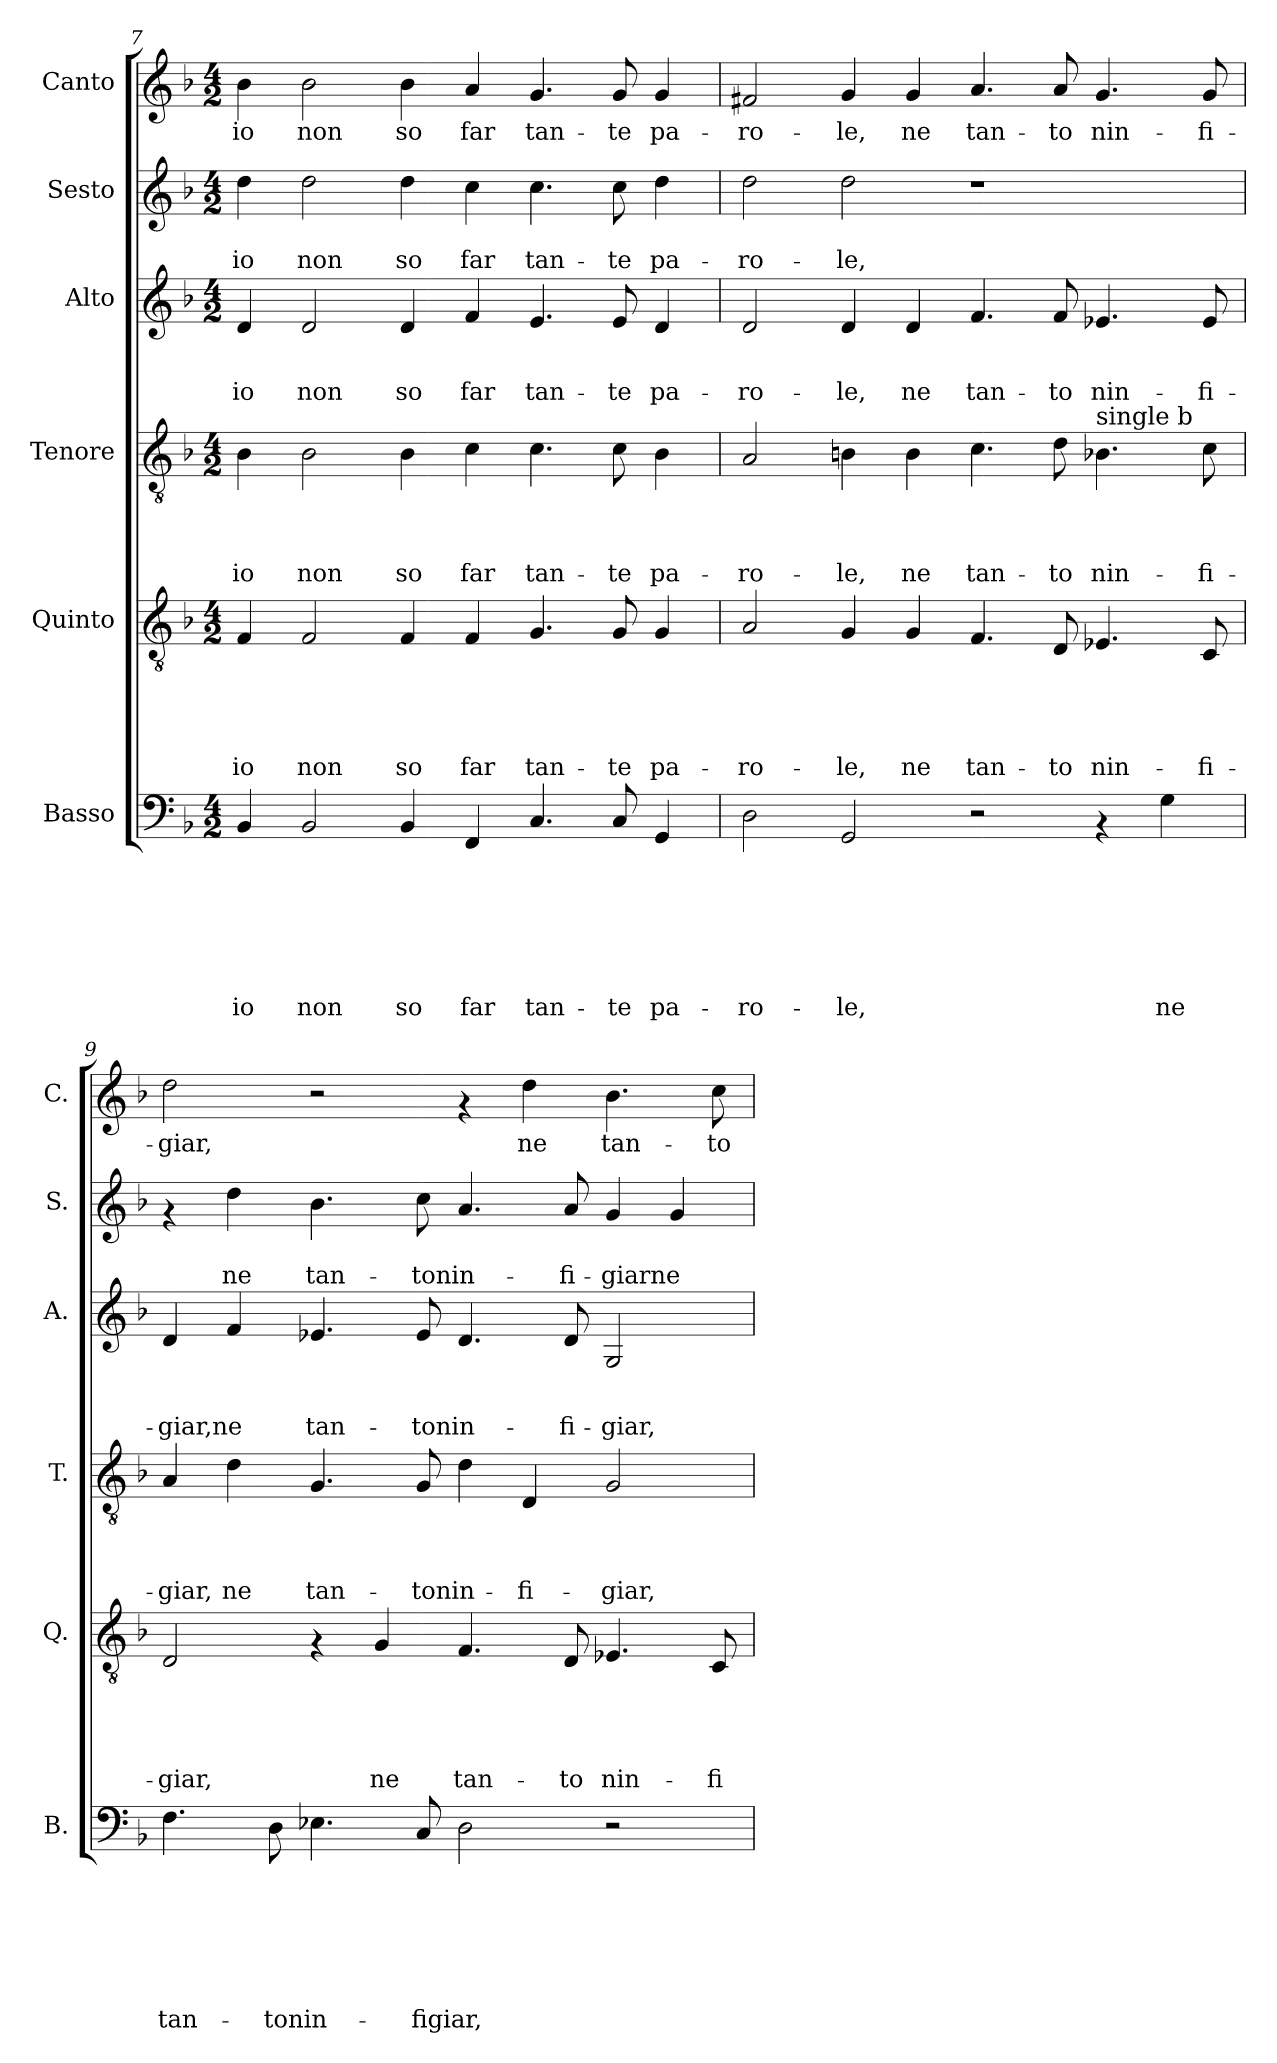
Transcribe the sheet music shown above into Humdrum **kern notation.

**kern	**text	**text	**text	**text	**text	**text	**text	**kern	**text	**text	**text	**text	**text	**kern	**text	**text	**text	**text	**kern	**text	**text	**text	**kern	**text	**text	**kern	**text
*part6	*part6	*part6	*part6	*part6	*part6	*part6	*part6	*part5	*part5	*part5	*part5	*part5	*part5	*part4	*part4	*part4	*part4	*part4	*part3	*part3	*part3	*part3	*part2	*part2	*part2	*part1	*part1
*staff6	*staff6	*staff6	*staff6	*staff6	*staff6	*staff6	*staff6	*staff5	*staff5	*staff5	*staff5	*staff5	*staff5	*staff4	*staff4	*staff4	*staff4	*staff4	*staff3	*staff3	*staff3	*staff3	*staff2	*staff2	*staff2	*staff1	*staff1
*I"Basso	*	*	*	*	*	*	*	*I"Quinto	*	*	*	*	*	*I"Tenore	*	*	*	*	*I"Alto	*	*	*	*I"Sesto	*	*	*I"Canto	*
*I'B.	*	*	*	*	*	*	*	*I'Q.	*	*	*	*	*	*I'T.	*	*	*	*	*I'A.	*	*	*	*I'S.	*	*	*I'C.	*
*clefF4	*	*	*	*	*	*	*	*clefGv2	*	*	*	*	*	*clefGv2	*	*	*	*	*clefG2	*	*	*	*clefG2	*	*	*clefG2	*
*k[b-]	*	*	*	*	*	*	*	*k[b-]	*	*	*	*	*	*k[b-]	*	*	*	*	*k[b-]	*	*	*	*k[b-]	*	*	*k[b-]	*
*F:	*	*	*	*	*	*	*	*F:	*	*	*	*	*	*F:	*	*	*	*	*F:	*	*	*	*F:	*	*	*F:	*
*M4/2	*	*	*	*	*	*	*	*M4/2	*	*	*	*	*	*M4/2	*	*	*	*	*M4/2	*	*	*	*M4/2	*	*	*M4/2	*
=7	=7	=7	=7	=7	=7	=7	=7	=7	=7	=7	=7	=7	=7	=7	=7	=7	=7	=7	=7	=7	=7	=7	=7	=7	=7	=7	=7
!	!	!	!	!	!	!	!LO:LY:b:rj	!	!	!	!	!	!LO:LY:b	!	!	!	!	!LO:LY:b	!	!	!	!LO:LY:b	!	!	!LO:LY:b	!	!LO:LY:b
4BB-/	.	.	.	.	.	.	io	4F/	.	.	.	.	io	4B-\	.	.	.	io	4d/	.	.	io	4dd\	.	io	4b-\	io
!	!	!	!	!	!	!	!LO:LY:b:rj	!	!	!	!	!	!LO:LY:b	!	!	!	!	!LO:LY:b	!	!	!	!LO:LY:b	!	!	!LO:LY:b	!	!LO:LY:b
2BB-/	.	.	.	.	.	.	non	2F/	.	.	.	.	non	2B-\	.	.	.	non	2d/	.	.	non	2dd\	.	non	2b-\	non
!	!	!	!	!	!	!	!LO:LY:b:rj	!	!	!	!	!	!LO:LY:b	!	!	!	!	!LO:LY:b	!	!	!	!LO:LY:b	!	!	!LO:LY:b	!	!LO:LY:b
4BB-/	.	.	.	.	.	.	so	4F/	.	.	.	.	so	4B-\	.	.	.	so	4d/	.	.	so	4dd\	.	so	4b-\	so
!	!	!	!	!	!	!	!LO:LY:b:rj	!	!	!	!	!	!LO:LY:b	!	!	!	!	!LO:LY:b	!	!	!	!LO:LY:b	!	!	!LO:LY:b	!	!LO:LY:b
4FF/	.	.	.	.	.	.	far	4F/	.	.	.	.	far	4c\	.	.	.	far	4f/	.	.	far	4cc\	.	far	4a/	far
!	!	!	!	!	!	!	!LO:LY:b:rj	!	!	!	!	!	!LO:LY:b	!	!	!	!	!LO:LY:b	!	!	!	!LO:LY:b	!	!	!LO:LY:b	!	!LO:LY:b
4.C/	.	.	.	.	.	.	tan-	4.G/	.	.	.	.	tan-	4.c\	.	.	.	tan-	4.e/	.	.	tan-	4.cc\	.	tan-	4.g/	tan-
!	!	!	!	!	!	!	!LO:LY:b:rj	!	!	!	!	!	!LO:LY:b	!	!	!	!	!LO:LY:b	!	!	!	!LO:LY:b	!	!	!LO:LY:b	!	!LO:LY:b
8C/	.	.	.	.	.	.	-te	8G/	.	.	.	.	-te	8c\	.	.	.	-te	8e/	.	.	-te	8cc\	.	-te	8g/	-te
!	!	!	!	!	!	!	!LO:LY:b:rj	!	!	!	!	!	!LO:LY:b	!	!	!	!	!LO:LY:b	!	!	!	!LO:LY:b	!	!	!LO:LY:b	!	!LO:LY:b
4GG/	.	.	.	.	.	.	pa-	4G/	.	.	.	.	pa-	4B-\	.	.	.	pa-	4d/	.	.	pa-	4dd\	.	pa-	4g/	pa-
!!LO:PB:g=z
=8	=8	=8	=8	=8	=8	=8	=8	=8	=8	=8	=8	=8	=8	=8	=8	=8	=8	=8	=8	=8	=8	=8	=8	=8	=8	=8	=8
!	!	!	!	!	!	!	!LO:LY:b:rj	!	!	!	!	!	!LO:LY:b	!	!	!	!	!LO:LY:b	!	!	!	!LO:LY:b	!	!	!LO:LY:b	!	!LO:LY:b
2D\	.	.	.	.	.	.	-ro-	2A/	.	.	.	.	-ro-	2A/	.	.	.	-ro-	2d/	.	.	-ro-	2dd\	.	-ro-	2f#X/	-ro-
!	!	!	!	!	!	!	!LO:LY:b:rj	!	!	!	!	!	!LO:LY:b	!	!	!	!	!LO:LY:b	!	!	!	!LO:LY:b	!	!	!LO:LY:b	!	!LO:LY:b
2GG/	.	.	.	.	.	.	-le,	4G/	.	.	.	.	-le,	4Bn\	.	.	.	-le,	4d/	.	.	-le,	2dd\	.	-le,	4g/	-le,
!	!	!	!	!	!	!	!	!	!	!	!	!	!LO:LY:b	!	!	!	!	!LO:LY:b	!	!	!	!LO:LY:b	!	!	!	!	!LO:LY:b
.	.	.	.	.	.	.	.	4G/	.	.	.	.	ne	4B\	.	.	.	ne	4d/	.	.	ne	.	.	.	4g/	ne
!	!	!	!	!	!	!	!	!	!	!	!	!	!LO:LY:b	!	!	!	!	!LO:LY:b	!	!	!	!LO:LY:b	!	!	!	!	!LO:LY:b
2r	.	.	.	.	.	.	.	4.F/	.	.	.	.	tan-	4.c\	.	.	.	tan-	4.f/	.	.	tan-	1r	.	.	4.a/	tan-
!	!	!	!	!	!	!	!	!	!	!	!	!	!LO:LY:b	!	!	!	!	!LO:LY:b	!	!	!	!LO:LY:b	!	!	!	!	!LO:LY:b
.	.	.	.	.	.	.	.	8D/	.	.	.	.	-to	8d\	.	.	.	-to	8f/	.	.	-to	.	.	.	8a/	-to
!	!	!	!	!	!	!	!	!	!	!	!	!	!	!LO:TX:a:t=single b	!	!	!	!	!	!	!	!	!	!	!	!	!
!	!	!	!	!	!	!	!	!	!	!	!	!	!LO:LY:b	!	!	!	!	!LO:LY:b	!	!	!	!LO:LY:b	!	!	!	!	!LO:LY:b
4rAA	.	.	.	.	.	.	.	4.E-X/	.	.	.	.	nin-	4.B-\	.	.	.	nin-	4.e-X/	.	.	nin-	.	.	.	4.g/	nin-
!	!	!	!	!	!	!	!LO:LY:b:rj	!	!	!	!	!	!	!	!	!	!	!	!	!	!	!	!	!	!	!	!
4G\	.	.	.	.	.	.	ne	.	.	.	.	.	.	.	.	.	.	.	.	.	.	.	.	.	.	.	.
!	!	!	!	!	!	!	!	!	!	!	!	!	!LO:LY:b	!	!	!	!	!LO:LY:b	!	!	!	!LO:LY:b	!	!	!	!	!LO:LY:b
.	.	.	.	.	.	.	.	8C/	.	.	.	.	-fi-	8c\	.	.	.	-fi-	8e-/	.	.	-fi-	.	.	.	8g/	-fi-
=9	=9	=9	=9	=9	=9	=9	=9	=9	=9	=9	=9	=9	=9	=9	=9	=9	=9	=9	=9	=9	=9	=9	=9	=9	=9	=9	=9
!	!	!	!	!	!	!	!LO:LY:b:rj	!	!	!	!	!	!LO:LY:b	!	!	!	!	!LO:LY:b	!	!	!	!LO:LY:b	!	!	!	!	!LO:LY:b
4.F\	.	.	.	.	.	.	tan-	2D/	.	.	.	.	-giar,	4A/	.	.	.	-giar,	4d/	.	.	-giar,ne	4rf	.	.	2dd\	-giar,
!	!	!	!	!	!	!	!	!	!	!	!	!	!	!	!	!	!	!LO:LY:b	!	!	!	!	!	!	!LO:LY:b	!	!
.	.	.	.	.	.	.	.	.	.	.	.	.	.	4d\	.	.	.	ne	4f/	.	.	.	4dd\	.	ne	.	.
!	!	!	!	!	!	!	!LO:LY:b:rj	!	!	!	!	!	!	!	!	!	!	!	!	!	!	!	!	!	!	!	!
8D\	.	.	.	.	.	.	-tonin-	.	.	.	.	.	.	.	.	.	.	.	.	.	.	.	.	.	.	.	.
!	!	!	!	!	!	!	!	!	!	!	!	!	!	!	!	!	!	!LO:LY:b	!	!	!	!LO:LY:b	!	!	!LO:LY:b	!	!
4.E-X\	.	.	.	.	.	.	.	4rF	.	.	.	.	.	4.G/	.	.	.	tan-	4.e-X/	.	.	tan-	4.b-\	.	tan-	2r	.
!	!	!	!	!	!	!	!	!	!	!	!	!	!LO:LY:b	!	!	!	!	!	!	!	!	!	!	!	!	!	!
.	.	.	.	.	.	.	.	4G/	.	.	.	.	ne	.	.	.	.	.	.	.	.	.	.	.	.	.	.
!	!	!	!	!	!	!	!LO:LY:b:rj	!	!	!	!	!	!	!	!	!	!	!LO:LY:b	!	!	!	!LO:LY:b	!	!	!LO:LY:b	!	!
8C/	.	.	.	.	.	.	-figiar,	.	.	.	.	.	.	8G/	.	.	.	-tonin-	8e-/	.	.	-tonin-	8cc\	.	-tonin-	.	.
!	!	!	!	!	!	!	!	!	!	!	!	!	!LO:LY:b	!	!	!	!	!	!	!	!	!	!	!	!	!	!
2D\	.	.	.	.	.	.	.	4.F/	.	.	.	.	tan-	4d\	.	.	.	.	4.d/	.	.	.	4.a/	.	.	4rf	.
!	!	!	!	!	!	!	!	!	!	!	!	!	!	!	!	!	!	!LO:LY:b	!	!	!	!	!	!	!	!	!LO:LY:b
.	.	.	.	.	.	.	.	.	.	.	.	.	.	4D/	.	.	.	-fi-	.	.	.	.	.	.	.	4dd\	ne
!	!	!	!	!	!	!	!	!	!	!	!	!	!LO:LY:b	!	!	!	!	!	!	!	!	!LO:LY:b	!	!	!LO:LY:b	!	!
.	.	.	.	.	.	.	.	8D/	.	.	.	.	-to	.	.	.	.	.	8d/	.	.	-fi-	8a/	.	-fi-	.	.
!	!	!	!	!	!	!	!	!	!	!	!	!	!LO:LY:b	!	!	!	!	!LO:LY:b	!	!	!	!LO:LY:b	!	!	!LO:LY:b	!	!LO:LY:b
2r	.	.	.	.	.	.	.	4.E-X/	.	.	.	.	nin-	2G/	.	.	.	-giar,	2G/	.	.	-giar,	4g/	.	-giarne	4.b-\	tan-
.	.	.	.	.	.	.	.	.	.	.	.	.	.	.	.	.	.	.	.	.	.	.	4g/	.	.	.	.
!	!	!	!	!	!	!	!	!	!	!	!	!	!LO:LY:b	!	!	!	!	!	!	!	!	!	!	!	!	!	!LO:LY:b
.	.	.	.	.	.	.	.	8C/	.	.	.	.	-fi-	.	.	.	.	.	.	.	.	.	.	.	.	8cc\	-to
=	=	=	=	=	=	=	=	=	=	=	=	=	=	=	=	=	=	=	=	=	=	=	=	=	=	=	=
*-	*-	*-	*-	*-	*-	*-	*-	*-	*-	*-	*-	*-	*-	*-	*-	*-	*-	*-	*-	*-	*-	*-	*-	*-	*-	*-	*-
